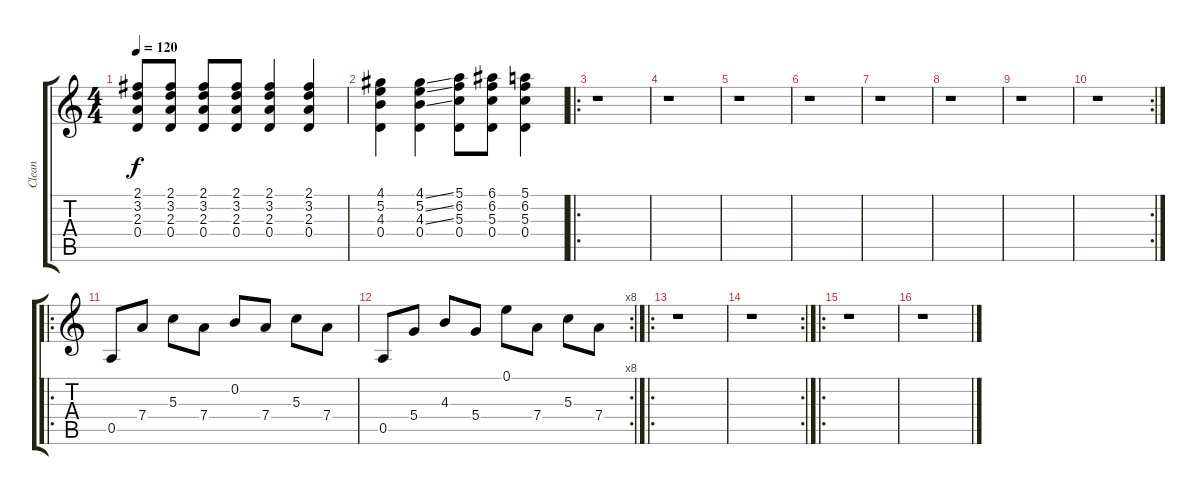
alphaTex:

\track ("Clean" "Clean") {instrument electricguitarclean}
\staff {score tabs}
\tuning (E4 B3 G3 D3 A2 E2) {hide}
\ts (4 4)
\tempo 120
\clef g2
\ks c
(2.1 3.2 2.3 0.4).8{dy f} (2.1 3.2 2.3 0.4).8 (2.1 3.2 2.3 0.4).8 (2.1 3.2 2.3 0.4).8 (2.1 3.2 2.3 0.4).4 (2.1 3.2 2.3 0.4).4 |
(4.1 5.2 4.3 0.4).4 (4.1{ss} 5.2{ss} 4.3{ss} 0.4).4 (5.1 6.2 5.3 0.4).8 (6.1 6.2 5.3 0.4).8 (5.1 6.2 5.3 0.4).4 |
\ro
r.1 |
r.1 |
r.1 |
r.1 |
r.1 |
r.1 |
r.1 |
\rc 2
r.1 |
\ro
0.5.8 7.4.8 5.3.8 7.4.8 0.2.8 7.4.8 5.3.8 7.4.8 |
\rc 8
0.5.8 5.4.8 4.3.8 5.4.8 0.1.8 7.4.8 5.3.8 7.4.8 |
\ro
r.1 |
\rc 2
r.1 |
\ro
r.1 |
r.1
